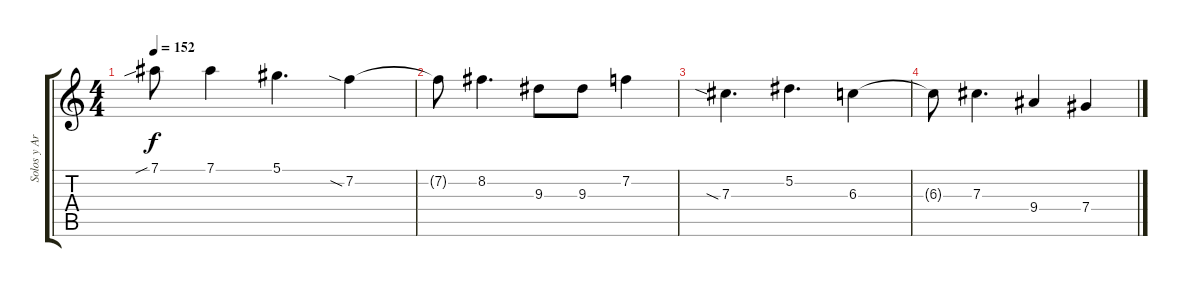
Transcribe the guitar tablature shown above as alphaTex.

\track ("Solos y Arreglos" "Solos y Ar") {instrument distortionguitar}
\staff {score tabs}
\tuning (Eb4 Bb3 Gb3 Db3 Ab2 Eb2) {hide}
\ts (4 4)
\tempo 152
\clef g2
\ks c
7.1{sib}.8{dy f} 7.1.4 5.1.4{d} 7.2{sia}.4 |
7.2{t}.8 8.2.4{d} 9.3.8 9.3.8 7.2.4 |
7.3{sia}.4{d} 5.2.4{d} 6.3.4 |
6.3{t}.8 7.3.4{d} 9.4.4 7.4.4
